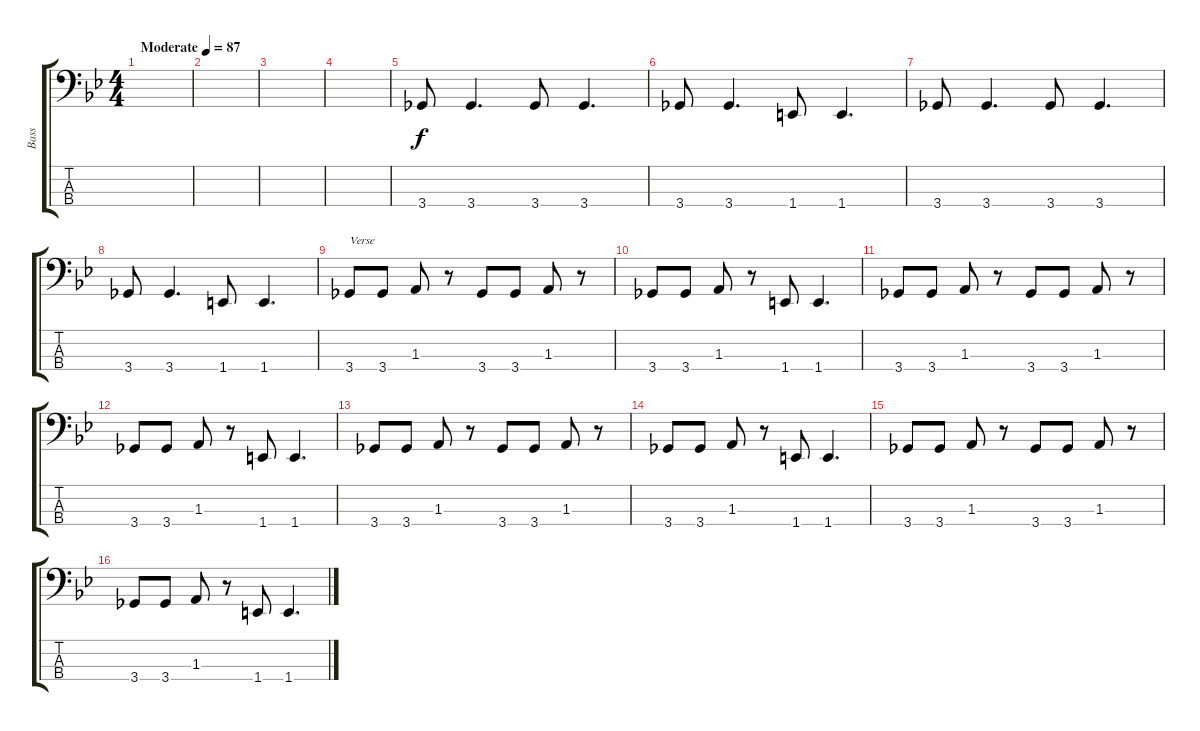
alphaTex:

\track ("Bass" "Bass") {instrument electricbassfinger}
\staff {score tabs}
\tuning (Gb2 Db2 Ab1 Eb1) {hide}
\ts (4 4)
\tempo (87 "Moderate")
\clef f4
\ks bb
|
|
|
|
3.4.8 3.4.4{d} 3.4.8 3.4.4{d} |
3.4.8 3.4.4{d} 1.4.8 1.4.4{d} |
3.4.8 3.4.4{d} 3.4.8 3.4.4{d} |
3.4.8 3.4.4{d} 1.4.8 1.4.4{d} |
3.4.8{txt "Verse"} 3.4.8 1.3.8 r.8 3.4.8 3.4.8 1.3.8 r.8 |
3.4.8 3.4.8 1.3.8 r.8 1.4.8 1.4.4{d} |
3.4.8 3.4.8 1.3.8 r.8 3.4.8 3.4.8 1.3.8 r.8 |
3.4.8 3.4.8 1.3.8 r.8 1.4.8 1.4.4{d} |
3.4.8 3.4.8 1.3.8 r.8 3.4.8 3.4.8 1.3.8 r.8 |
3.4.8 3.4.8 1.3.8 r.8 1.4.8 1.4.4{d} |
3.4.8 3.4.8 1.3.8 r.8 3.4.8 3.4.8 1.3.8 r.8 |
3.4.8 3.4.8 1.3.8 r.8 1.4.8 1.4.4{d}
